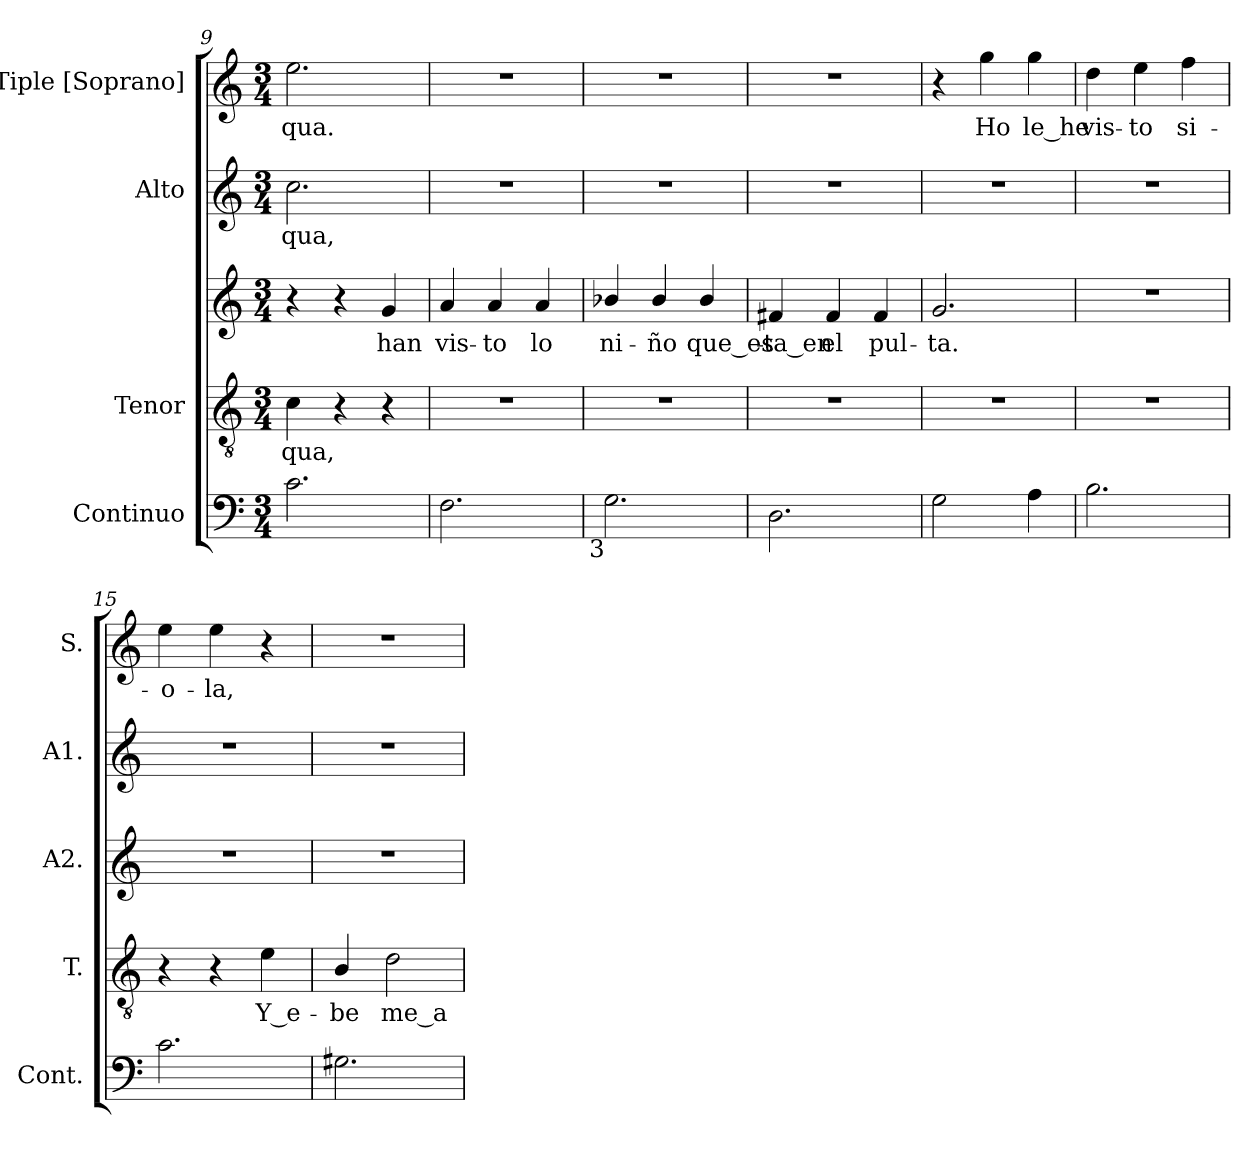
**kern	**kern	**text	**kern	**text	**kern	**text	**kern	**text
*part5	*part4	*part4	*part3	*part3	*part2	*part2	*part1	*part1
*staff5	*staff4	*staff4	*staff3	*staff3	*staff2	*staff2	*staff1	*staff1
*I"Continuo	*I"Tenor	*	*I""Tenor"  [Alto 2]	*	*I"Alto	*	*I"Tiple [Soprano]	*
*I'Cont.	*I'T.	*	*I'A2.	*	*I'A1.	*	*I'S.	*
!!LO:LB:g=z
*clefF4	*clefGv2	*	*clefG2	*	*clefG2	*	*clefG2	*
*	*ITrd7c12	*	*	*	*	*	*	*
*k[]	*k[]	*	*k[]	*	*k[]	*	*k[]	*
*C:	*C:	*	*C:	*	*C:	*	*C:	*
*M3/4	*M3/4	*	*M3/4	*	*M3/4	*	*M3/4	*
=9	=9	=9	=9	=9	=9	=9	=9	=9
!	!	!LO:LY:b:color=#000000	!	!	!	!	!	!
!	!	!	!	!	!	!LO:LY:b:color=#000000	!	!
!	!	!	!	!	!	!	!	!LO:LY:b:color=#000000
2.ci\	4Ci\	-qua,	4r	.	2.cci\	-qua,	2.eei\	-qua.
.	4r	.	4r	.	.	.	.	.
!	!	!	!	!LO:LY:b:color=#000000	!	!	!	!
.	4r	.	4gi/	han	.	.	.	.
=10	=10	=10	=10	=10	=10	=10	=10	=10
!	!LO:N:vis=1	!	!	!	!	!	!	!
!	!	!	!	!LO:LY:b:color=#000000	!LO:N:vis=1	!	!LO:N:vis=1	!
2.Fi\	2.r	.	4ai/	vis-	2.r	.	2.r	.
!	!	!	!	!LO:LY:b:color=#000000	!	!	!	!
.	.	.	4ai/	-to	.	.	.	.
!	!	!	!	!LO:LY:b:color=#000000	!	!	!	!
.	.	.	4ai/	lo	.	.	.	.
=11	=11	=11	=11	=11	=11	=11	=11	=11
!	!LO:N:vis=1	!	!	!	!	!	!	!
!LO:TX:b:rj:t=3	!	!	!	!	!	!	!	!
!	!	!	!	!LO:LY:b:color=#000000	!LO:N:vis=1	!	!LO:N:vis=1	!
2.Gi\	2.r	.	4b-Xi/	ni-	2.r	.	2.r	.
!	!	!	!	!LO:LY:b:color=#000000	!	!	!	!
.	.	.	4b-i/	-ño	.	.	.	.
!	!	!	!	!LO:LY:b:color=#000000	!	!	!	!
.	.	.	4b-i/	que_es-	.	.	.	.
=12	=12	=12	=12	=12	=12	=12	=12	=12
!	!LO:N:vis=1	!	!	!	!	!	!	!
!	!	!	!	!LO:LY:b:color=#000000	!LO:N:vis=1	!	!LO:N:vis=1	!
2.Di\	2.r	.	4f#Xi/	-ta_en	2.r	.	2.r	.
!	!	!	!	!LO:LY:b:color=#000000	!	!	!	!
.	.	.	4f#i/	el	.	.	.	.
!	!	!	!	!LO:LY:b:color=#000000	!	!	!	!
.	.	.	4f#i/	pul-	.	.	.	.
=13	=13	=13	=13	=13	=13	=13	=13	=13
!	!LO:N:vis=1	!	!	!	!	!	!	!
!	!	!	!	!LO:LY:b:color=#000000	!LO:N:vis=1	!	!	!
2Gi\	2.r	.	2.gi/	-ta.	2.r	.	4r	.
!	!	!	!	!	!	!	!	!LO:LY:b:color=#000000
.	.	.	.	.	.	.	4ggi\	Ho
!	!	!	!	!	!	!	!	!LO:LY:b:color=#000000
4Ai\	.	.	.	.	.	.	4ggi\	le_he
=14	=14	=14	=14	=14	=14	=14	=14	=14
!	!LO:N:vis=1	!	!LO:N:vis=1	!	!LO:N:vis=1	!	!	!
!	!	!	!	!	!	!	!	!LO:LY:b:color=#000000
2.Bi\	2.r	.	2.r	.	2.r	.	4ddi\	vis-
!	!	!	!	!	!	!	!	!LO:LY:b:color=#000000
.	.	.	.	.	.	.	4eei\	-to
!	!	!	!	!	!	!	!	!LO:LY:b:color=#000000
.	.	.	.	.	.	.	4ffi\	si-
=15	=15	=15	=15	=15	=15	=15	=15	=15
!	!	!	!LO:N:vis=1	!	!LO:N:vis=1	!	!	!
!	!	!	!	!	!	!	!	!LO:LY:b:color=#000000
2.ci\	4r	.	2.r	.	2.r	.	4eei\	-o-
!	!	!	!	!	!	!	!	!LO:LY:b:color=#000000
.	4r	.	.	.	.	.	4eei\	-la,
!	!	!LO:LY:b:color=#000000	!	!	!	!	!	!
.	4Ei\	Y_e-	.	.	.	.	4r	.
=16	=16	=16	=16	=16	=16	=16	=16	=16
!	!	!LO:LY:b:color=#000000	!LO:N:vis=1	!	!LO:N:vis=1	!	!LO:N:vis=1	!
2.G#Xi\	4BBi/	-be	2.r	.	2.r	.	2.r	.
!	!	!LO:LY:b:color=#000000	!	!	!	!	!	!
.	2Di\	me_a-	.	.	.	.	.	.
=	=	=	=	=	=	=	=	=
*-	*-	*-	*-	*-	*-	*-	*-	*-
